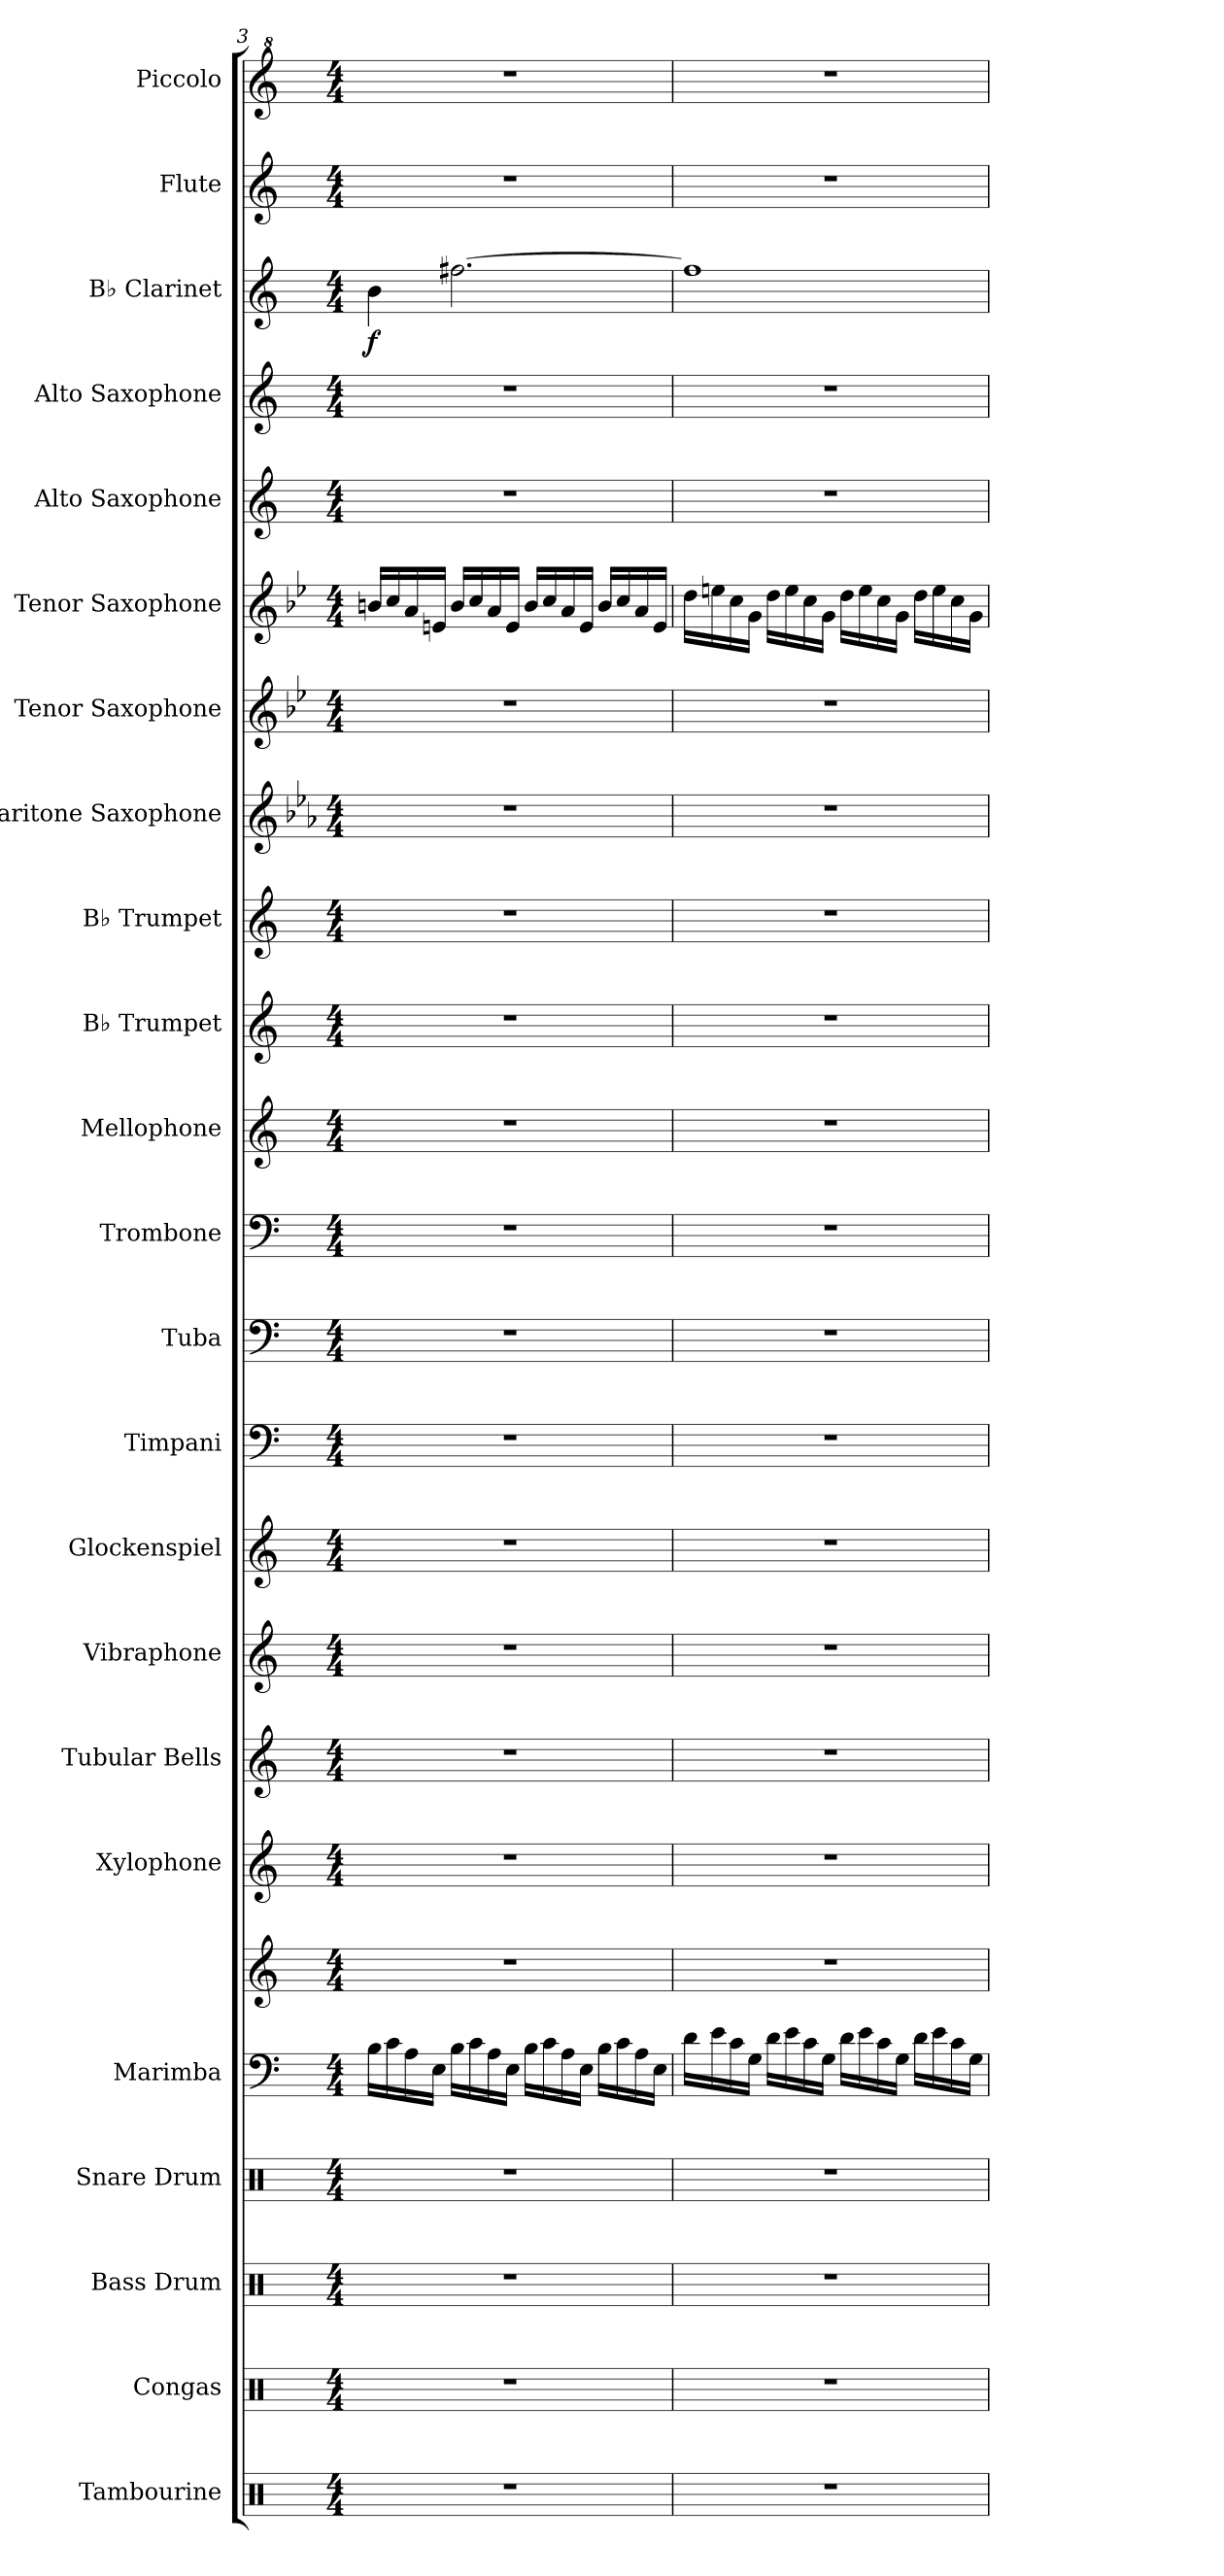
**kern	**kern	**kern	**kern	**kern	**kern	**kern	**kern	**kern	**kern	**kern	**kern	**kern	**kern	**kern	**kern	**kern	**kern	**kern	**kern	**kern	**kern	**dynam	**kern	**kern
*part23	*part22	*part21	*part20	*part19	*part19	*part18	*part17	*part16	*part15	*part14	*part13	*part12	*part11	*part10	*part9	*part8	*part7	*part6	*part5	*part4	*part3	*part3	*part2	*part1
*staff24	*staff23	*staff22	*staff21	*staff20	*staff19	*staff18	*staff17	*staff16	*staff15	*staff14	*staff13	*staff12	*staff11	*staff10	*staff9	*staff8	*staff7	*staff6	*staff5	*staff4	*staff3	*staff3	*staff2	*staff1
*I"Tambourine	*I"Congas	*I"Bass Drum	*I"Snare Drum	*I"Marimba	*	*I"Xylophone	*I"Tubular Bells	*I"Vibraphone	*I"Glockenspiel	*I"Timpani	*I"Tuba	*I"Trombone	*I"Mellophone	*I"B♭ Trumpet	*I"B♭ Trumpet	*I"Baritone Saxophone	*I"Tenor Saxophone	*I"Tenor Saxophone	*I"Alto Saxophone	*I"Alto Saxophone	*I"B♭ Clarinet	*	*I"Flute	*I"Piccolo
*I'Tamb.	*I'Co.	*I'B. Dr.	*I'Sn. Dr.	*I'Mrm.	*	*I'Xyl.	*I'Tu. Be.	*I'Vib.	*I'Glk.	*I'Timp.	*I'Tba.	*I'Tbn.	*I'Mph.	*I'B♭ Tpt.	*I'B♭ Tpt.	*I'Bar. Sax.	*I'T. Sax.	*I'T. Sax.	*I'A. Sax.	*I'A. Sax.	*I'B♭ Cl.	*	*I'Fl.	*I'Picc.
*clefX	*clefX	*clefX	*clefX	*clefF4	*clefG2	*clefG2	*clefG2	*clefG2	*clefG2	*clefF4	*clefF4	*clefF4	*clefG2	*clefG2	*clefG2	*clefG2	*clefG2	*clefG2	*clefG2	*clefG2	*clefG2	*	*clefG2	*clefG^2
*	*	*	*	*	*	*ITrd-7c-12	*	*	*ITrd-14c-24	*	*	*	*ITrd4c7	*ITrd1c2	*ITrd1c2	*ITrd12c21	*ITrd8c14	*ITrd8c14	*ITrd5c9	*ITrd5c9	*ITrd1c2	*	*	*ITrd-7c-12
*k[]	*k[]	*k[]	*k[]	*k[]	*k[]	*k[]	*k[]	*k[]	*k[]	*k[]	*k[]	*k[]	*k[b-]	*k[b-e-]	*k[b-e-]	*k[b-e-a-]	*k[b-e-]	*k[b-e-]	*k[b-e-a-]	*k[b-e-a-]	*k[b-e-]	*	*k[]	*k[]
*M4/4	*M4/4	*M4/4	*M4/4	*M4/4	*M4/4	*M4/4	*M4/4	*M4/4	*M4/4	*M4/4	*M4/4	*M4/4	*M4/4	*M4/4	*M4/4	*M4/4	*M4/4	*M4/4	*M4/4	*M4/4	*M4/4	*	*M4/4	*M4/4
=3	=3	=3	=3	=3	=3	=3	=3	=3	=3	=3	=3	=3	=3	=3	=3	=3	=3	=3	=3	=3	=3	=3	=3	=3
!	!	!	!	!	!	!	!	!	!	!	!	!	!	!	!	!	!	!	!	!	!	!LO:DY:b	!	!
1r	1r	1r	1r	16B\LL	1r	1r	1r	1r	1r	1r	1r	1r	1r	1r	1r	1r	1r	16Bn/LL	1r	1r	4a\	f	1r	1r
.	.	.	.	16c\	.	.	.	.	.	.	.	.	.	.	.	.	.	16c/	.	.	.	.	.	.
.	.	.	.	16A\	.	.	.	.	.	.	.	.	.	.	.	.	.	16A/	.	.	.	.	.	.
.	.	.	.	16E\JJ	.	.	.	.	.	.	.	.	.	.	.	.	.	16En/JJ	.	.	.	.	.	.
.	.	.	.	16B\LL	.	.	.	.	.	.	.	.	.	.	.	.	.	16B/LL	.	.	[2.een\	.	.	.
.	.	.	.	16c\	.	.	.	.	.	.	.	.	.	.	.	.	.	16c/	.	.	.	.	.	.
.	.	.	.	16A\	.	.	.	.	.	.	.	.	.	.	.	.	.	16A/	.	.	.	.	.	.
.	.	.	.	16E\JJ	.	.	.	.	.	.	.	.	.	.	.	.	.	16E/JJ	.	.	.	.	.	.
.	.	.	.	16B\LL	.	.	.	.	.	.	.	.	.	.	.	.	.	16B/LL	.	.	.	.	.	.
.	.	.	.	16c\	.	.	.	.	.	.	.	.	.	.	.	.	.	16c/	.	.	.	.	.	.
.	.	.	.	16A\	.	.	.	.	.	.	.	.	.	.	.	.	.	16A/	.	.	.	.	.	.
.	.	.	.	16E\JJ	.	.	.	.	.	.	.	.	.	.	.	.	.	16E/JJ	.	.	.	.	.	.
.	.	.	.	16B\LL	.	.	.	.	.	.	.	.	.	.	.	.	.	16B/LL	.	.	.	.	.	.
.	.	.	.	16c\	.	.	.	.	.	.	.	.	.	.	.	.	.	16c/	.	.	.	.	.	.
.	.	.	.	16A\	.	.	.	.	.	.	.	.	.	.	.	.	.	16A/	.	.	.	.	.	.
.	.	.	.	16E\JJ	.	.	.	.	.	.	.	.	.	.	.	.	.	16E/JJ	.	.	.	.	.	.
=4	=4	=4	=4	=4	=4	=4	=4	=4	=4	=4	=4	=4	=4	=4	=4	=4	=4	=4	=4	=4	=4	=4	=4	=4
1r	1r	1r	1r	16d\LL	1r	1r	1r	1r	1r	1r	1r	1r	1r	1r	1r	1r	1r	16d\LL	1r	1r	1ee]	.	1r	1r
.	.	.	.	16e\	.	.	.	.	.	.	.	.	.	.	.	.	.	16en\	.	.	.	.	.	.
.	.	.	.	16c\	.	.	.	.	.	.	.	.	.	.	.	.	.	16c\	.	.	.	.	.	.
.	.	.	.	16G\JJ	.	.	.	.	.	.	.	.	.	.	.	.	.	16G\JJ	.	.	.	.	.	.
.	.	.	.	16d\LL	.	.	.	.	.	.	.	.	.	.	.	.	.	16d\LL	.	.	.	.	.	.
.	.	.	.	16e\	.	.	.	.	.	.	.	.	.	.	.	.	.	16e\	.	.	.	.	.	.
.	.	.	.	16c\	.	.	.	.	.	.	.	.	.	.	.	.	.	16c\	.	.	.	.	.	.
.	.	.	.	16G\JJ	.	.	.	.	.	.	.	.	.	.	.	.	.	16G\JJ	.	.	.	.	.	.
.	.	.	.	16d\LL	.	.	.	.	.	.	.	.	.	.	.	.	.	16d\LL	.	.	.	.	.	.
.	.	.	.	16e\	.	.	.	.	.	.	.	.	.	.	.	.	.	16e\	.	.	.	.	.	.
.	.	.	.	16c\	.	.	.	.	.	.	.	.	.	.	.	.	.	16c\	.	.	.	.	.	.
.	.	.	.	16G\JJ	.	.	.	.	.	.	.	.	.	.	.	.	.	16G\JJ	.	.	.	.	.	.
.	.	.	.	16d\LL	.	.	.	.	.	.	.	.	.	.	.	.	.	16d\LL	.	.	.	.	.	.
.	.	.	.	16e\	.	.	.	.	.	.	.	.	.	.	.	.	.	16e\	.	.	.	.	.	.
.	.	.	.	16c\	.	.	.	.	.	.	.	.	.	.	.	.	.	16c\	.	.	.	.	.	.
.	.	.	.	16G\JJ	.	.	.	.	.	.	.	.	.	.	.	.	.	16G\JJ	.	.	.	.	.	.
=	=	=	=	=	=	=	=	=	=	=	=	=	=	=	=	=	=	=	=	=	=	=	=	=
*-	*-	*-	*-	*-	*-	*-	*-	*-	*-	*-	*-	*-	*-	*-	*-	*-	*-	*-	*-	*-	*-	*-	*-	*-
